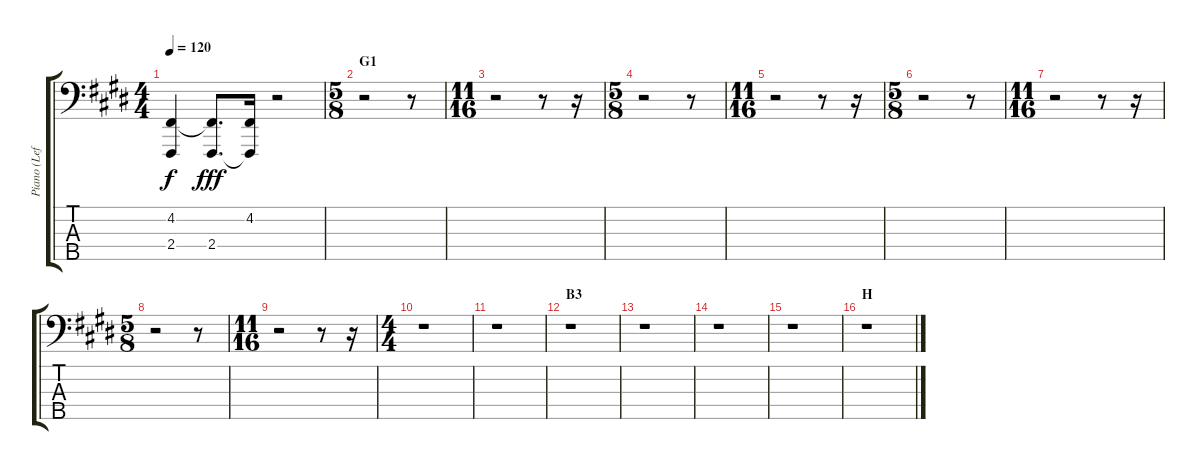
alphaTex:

\track ("Piano (Left Hand)" "Piano (Lef") {instrument acousticgrandpiano}
\staff {score tabs}
\tuning (G2 D2 A1 E1 B0) {hide}
\ts (4 4)
\tempo 120
\clef f4
\ks e
(4.2{t} 2.4{t}).4{dy f} (4.2{t} 2.4).8{d dy fff} (4.2 2.4{t}).16 r.2 |
\ts (5 8)
\section ("" "G1")
r.2 r.8 |
\ts (11 16)
r.2 r.8 r.16 |
\ts (5 8)
r.2 r.8 |
\ts (11 16)
r.2 r.8 r.16 |
\ts (5 8)
r.2 r.8 |
\ts (11 16)
r.2 r.8 r.16 |
\ts (5 8)
r.2 r.8 |
\ts (11 16)
r.2 r.8 r.16 |
\ts (4 4)
r.1 |
r.1 |
\section ("" "B3")
r.1 |
r.1 |
r.1 |
r.1 |
\section ("" "H")
r.1
